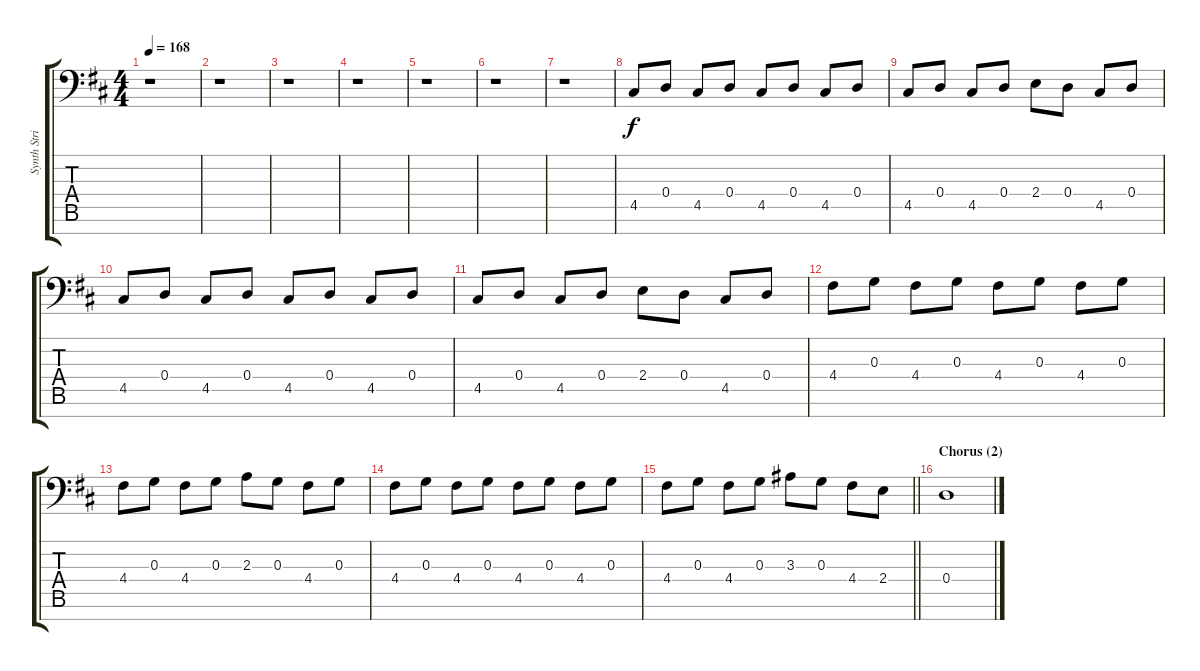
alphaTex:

\track ("Synth Strings" "Synth Stri") {instrument synthstrings1}
\staff {score tabs}
\tuning (E4 B3 G3 D3 A2 E2 A1) {hide}
\ts (4 4)
\tempo 168
\clef f4
\ks d
r.1{dy f} |
r.1 |
r.1 |
r.1 |
r.1 |
r.1 |
r.1 |
4.5.8 0.4.8 4.5.8 0.4.8 4.5.8 0.4.8 4.5.8 0.4.8 |
4.5.8 0.4.8 4.5.8 0.4.8 2.4.8 0.4.8 4.5.8 0.4.8 |
4.5.8 0.4.8 4.5.8 0.4.8 4.5.8 0.4.8 4.5.8 0.4.8 |
4.5.8 0.4.8 4.5.8 0.4.8 2.4.8 0.4.8 4.5.8 0.4.8 |
4.4.8 0.3.8 4.4.8 0.3.8 4.4.8 0.3.8 4.4.8 0.3.8 |
4.4.8 0.3.8 4.4.8 0.3.8 2.3.8 0.3.8 4.4.8 0.3.8 |
4.4.8 0.3.8 4.4.8 0.3.8 4.4.8 0.3.8 4.4.8 0.3.8 |
\barLineRight lightlight
4.4.8 0.3.8 4.4.8 0.3.8 3.3.8 0.3.8 4.4.8 2.4.8 |
\section ("" "Chorus (2)")
0.4.1
